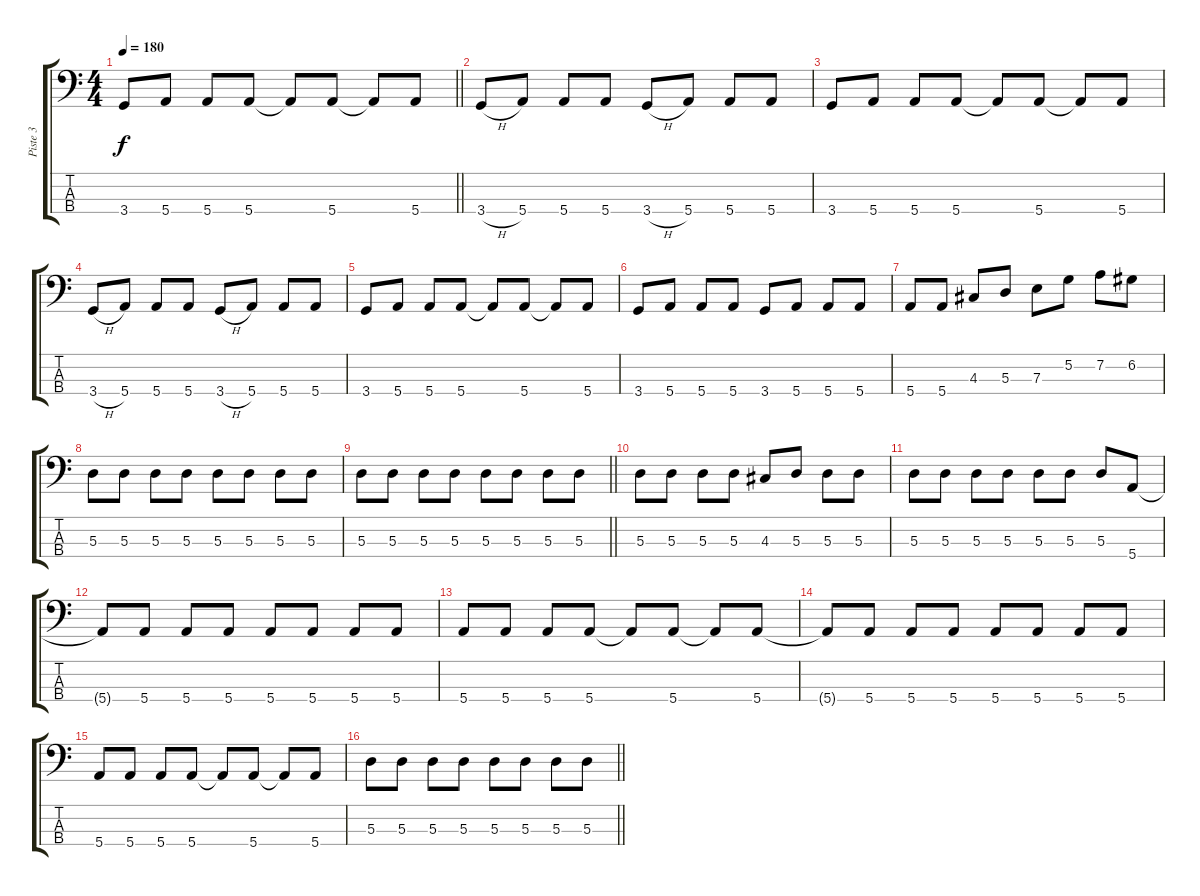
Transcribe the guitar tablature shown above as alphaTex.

\track ("Piste 3" "Piste 3") {instrument electricbassfinger}
\staff {score tabs}
\tuning (G2 D2 A1 E1) {hide}
\ts (4 4)
\tempo 180
\clef f4
\barLineRight lightlight
\ks c
3.4.8{dy f} 5.4.8 5.4.8 5.4.8 5.4{t}.8 5.4.8 5.4{t}.8 5.4.8 |
3.4{h}.8 5.4.8 5.4.8 5.4.8 3.4{h}.8 5.4.8 5.4.8 5.4.8 |
3.4.8 5.4.8 5.4.8 5.4.8 5.4{t}.8 5.4.8 5.4{t}.8 5.4.8 |
3.4{h}.8 5.4.8 5.4.8 5.4.8 3.4{h}.8 5.4.8 5.4.8 5.4.8 |
3.4.8 5.4.8 5.4.8 5.4.8 5.4{t}.8 5.4.8 5.4{t}.8 5.4.8 |
3.4.8 5.4.8 5.4.8 5.4.8 3.4.8 5.4.8 5.4.8 5.4.8 |
5.4.8 5.4.8 4.3.8 5.3.8 7.3.8 5.2.8 7.2.8 6.2.8 |
5.3.8 5.3.8 5.3.8 5.3.8 5.3.8 5.3.8 5.3.8 5.3.8 |
\barLineRight lightlight
5.3.8 5.3.8 5.3.8 5.3.8 5.3.8 5.3.8 5.3.8 5.3.8 |
5.3.8 5.3.8 5.3.8 5.3.8 4.3.8 5.3.8 5.3.8 5.3.8 |
5.3.8 5.3.8 5.3.8 5.3.8 5.3.8 5.3.8 5.3.8 5.4.8 |
5.4{t}.8 5.4.8 5.4.8 5.4.8 5.4.8 5.4.8 5.4.8 5.4.8 |
5.4.8 5.4.8 5.4.8 5.4.8 5.4{t}.8 5.4.8 5.4{t}.8 5.4.8 |
5.4{t}.8 5.4.8 5.4.8 5.4.8 5.4.8 5.4.8 5.4.8 5.4.8 |
5.4.8 5.4.8 5.4.8 5.4.8 5.4{t}.8 5.4.8 5.4{t}.8 5.4.8 |
\barLineRight lightlight
5.3.8 5.3.8 5.3.8 5.3.8 5.3.8 5.3.8 5.3.8 5.3.8
